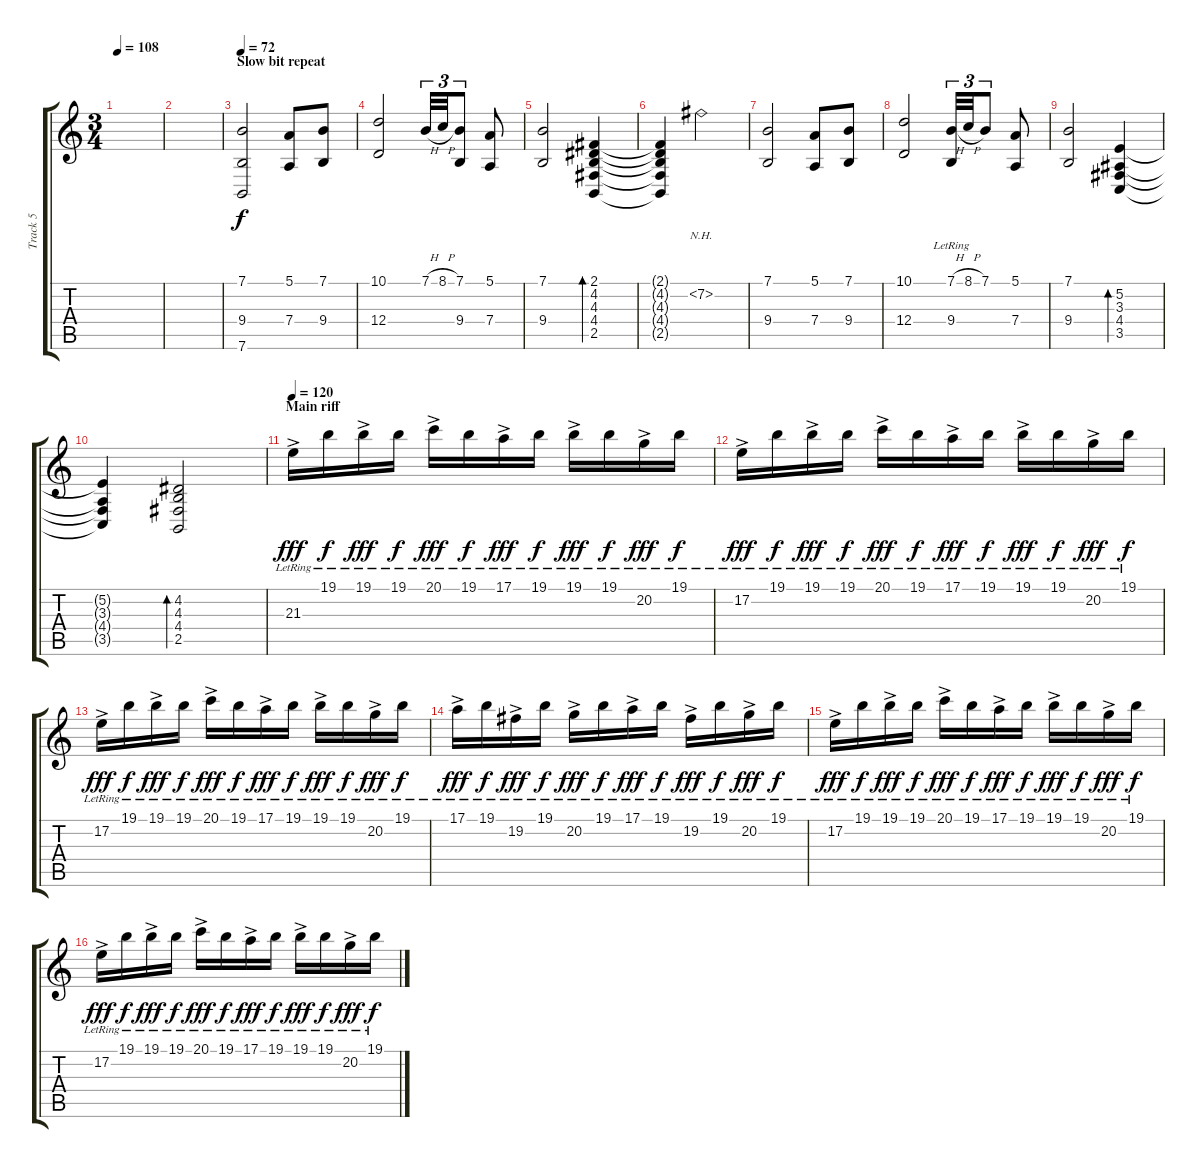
\track ("Track 5" "Track 5") {instrument violin}
\staff {score tabs}
\tuning (E4 B3 G3 D3 A2 E2) {hide}
\ts (3 4)
\tempo 108
\clef g2
\ks c
|
|
\section ("" "Slow bit repeat")
\tempo 72
(7.1 9.4 7.6).2{volume 16 instrument orchestralharp} (5.1 7.4).8 (7.1 9.4).8 |
(10.1 12.4).2 7.1{h}.32{tu (3 2)} 8.1{h}.32{tu (3 2)} (7.1 9.4).8{tu (3 2)} (5.1 7.4).8 |
(7.1 9.4).2 (2.1 4.2 4.3 4.4 2.5).4{bd 240 volume 10} |
(2.1{t} 4.2{t} 4.3{t} 4.4{t} 2.5{t}).4 7.2{nh}.2 |
(7.1 9.4).2{volume 16} (5.1 7.4).8 (7.1 9.4).8 |
(10.1 12.4).2 (7.1{h} 9.4{lr}).32{tu (3 2)} 8.1{h}.32{tu (3 2)} 7.1.8{tu (3 2)} (5.1 7.4).8 |
(7.1 9.4).2 (5.2 3.3 4.4 3.5).4{bd 240 volume 10} |
(5.2{t} 3.3{t} 4.4{t} 3.5{t}).4 (4.2 4.3 4.4 2.5).2{bd 240} |
\section ("" "Main riff")
\tempo 120
21.3{ac lr}.16{dy fff volume 16 balance 0 instrument glockenspiel} 19.1{lr}.16{dy f balance 1} 19.1{ac lr}.16{dy fff} 19.1{lr}.16{dy f} 20.1{ac lr}.16{dy fff} 19.1{lr}.16{dy f} 17.1{ac lr}.16{dy fff} 19.1{lr}.16{dy f} 19.1{ac lr}.16{dy fff} 19.1{lr}.16{dy f} 20.2{ac lr}.16{dy fff} 19.1{lr}.16{dy f} |
17.2{ac lr}.16{dy fff} 19.1{lr}.16{dy f} 19.1{ac lr}.16{dy fff} 19.1{lr}.16{dy f} 20.1{ac lr}.16{dy fff} 19.1{lr}.16{dy f} 17.1{ac lr}.16{dy fff} 19.1{lr}.16{dy f} 19.1{ac lr}.16{dy fff} 19.1{lr}.16{dy f} 20.2{ac lr}.16{dy fff} 19.1{lr}.16{dy f} |
17.2{ac lr}.16{dy fff} 19.1{lr}.16{dy f} 19.1{ac lr}.16{dy fff} 19.1{lr}.16{dy f} 20.1{ac lr}.16{dy fff} 19.1{lr}.16{dy f} 17.1{ac lr}.16{dy fff} 19.1{lr}.16{dy f} 19.1{ac lr}.16{dy fff} 19.1{lr}.16{dy f} 20.2{ac lr}.16{dy fff} 19.1{lr}.16{dy f} |
17.1{ac lr}.16{dy fff} 19.1{lr}.16{dy f} 19.2{ac lr}.16{dy fff} 19.1{lr}.16{dy f} 20.2{ac lr}.16{dy fff} 19.1{lr}.16{dy f} 17.1{ac lr}.16{dy fff} 19.1{lr}.16{dy f} 19.2{ac lr}.16{dy fff} 19.1{lr}.16{dy f} 20.2{ac lr}.16{dy fff} 19.1{lr}.16{dy f} |
17.2{ac lr}.16{dy fff} 19.1{lr}.16{dy f} 19.1{ac lr}.16{dy fff} 19.1{lr}.16{dy f} 20.1{ac lr}.16{dy fff} 19.1{lr}.16{dy f} 17.1{ac lr}.16{dy fff} 19.1{lr}.16{dy f} 19.1{ac lr}.16{dy fff} 19.1{lr}.16{dy f} 20.2{ac lr}.16{dy fff} 19.1{lr}.16{dy f} |
17.2{ac lr}.16{dy fff} 19.1{lr}.16{dy f} 19.1{ac lr}.16{dy fff} 19.1{lr}.16{dy f} 20.1{ac lr}.16{dy fff} 19.1{lr}.16{dy f} 17.1{ac lr}.16{dy fff} 19.1{lr}.16{dy f} 19.1{ac lr}.16{dy fff} 19.1{lr}.16{dy f} 20.2{ac lr}.16{dy fff} 19.1{lr}.16{dy f}
